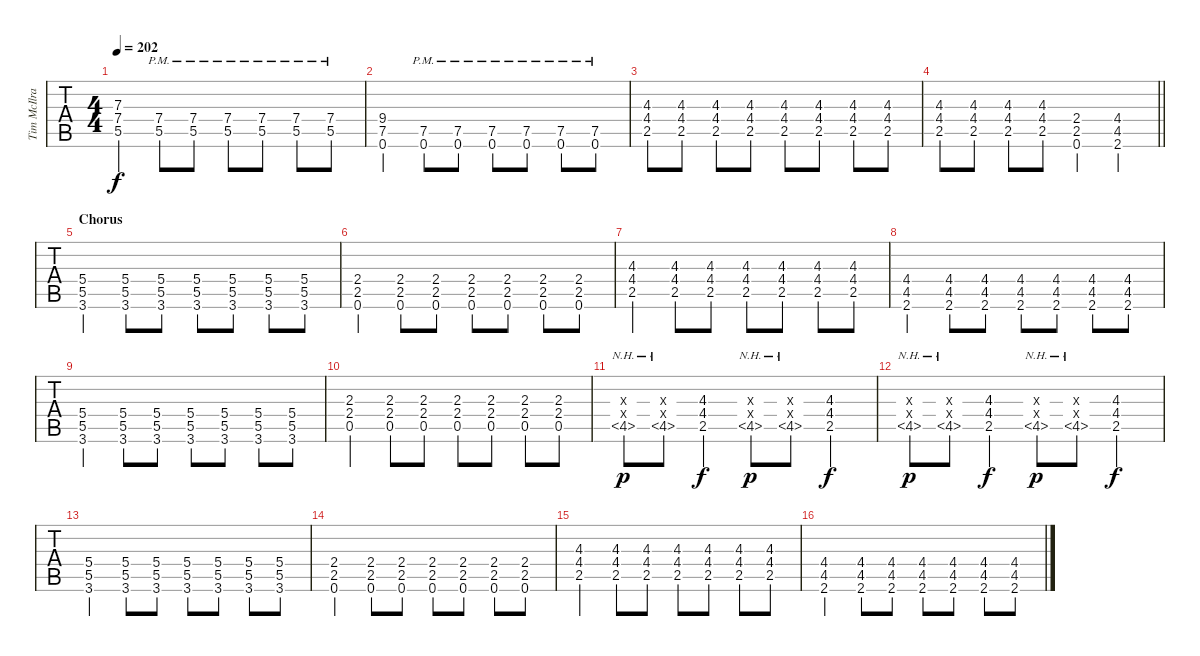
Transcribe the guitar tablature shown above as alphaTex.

\track ("Tim McIlrath - Guitar One" "Tim McIlra") {instrument distortionguitar}
\staff {tabs}
\tuning (E4 B3 G3 D3 A2 E2) {hide}
\ts (4 4)
\tempo 202
\clef g2
\ks c
(7.3 7.4 5.5).4{dy f} (7.4{pm} 5.5{pm}).8 (7.4{pm} 5.5{pm}).8 (7.4{pm} 5.5{pm}).8 (7.4{pm} 5.5{pm}).8 (7.4{pm} 5.5{pm}).8 (7.4{pm} 5.5{pm}).8 |
(9.4 7.5 0.6).4 (7.5{pm} 0.6{pm}).8 (7.5{pm} 0.6{pm}).8 (7.5{pm} 0.6{pm}).8 (7.5{pm} 0.6{pm}).8 (7.5{pm} 0.6{pm}).8 (7.5{pm} 0.6{pm}).8 |
(4.3 4.4 2.5).8 (4.3 4.4 2.5).8 (4.3 4.4 2.5).8 (4.3 4.4 2.5).8 (4.3 4.4 2.5).8 (4.3 4.4 2.5).8 (4.3 4.4 2.5).8 (4.3 4.4 2.5).8 |
\barLineRight lightlight
(4.3 4.4 2.5).8 (4.3 4.4 2.5).8 (4.3 4.4 2.5).8 (4.3 4.4 2.5).8 (2.4 2.5 0.6).4 (4.4 4.5 2.6).4 |
\section ("" "Chorus")
(5.4 5.5 3.6).4 (5.4 5.5 3.6).8 (5.4 5.5 3.6).8 (5.4 5.5 3.6).8 (5.4 5.5 3.6).8 (5.4 5.5 3.6).8 (5.4 5.5 3.6).8 |
(2.4 2.5 0.6).4 (2.4 2.5 0.6).8 (2.4 2.5 0.6).8 (2.4 2.5 0.6).8 (2.4 2.5 0.6).8 (2.4 2.5 0.6).8 (2.4 2.5 0.6).8 |
(4.3 4.4 2.5).4 (4.3 4.4 2.5).8 (4.3 4.4 2.5).8 (4.3 4.4 2.5).8 (4.3 4.4 2.5).8 (4.3 4.4 2.5).8 (4.3 4.4 2.5).8 |
(4.4 4.5 2.6).4 (4.4 4.5 2.6).8 (4.4 4.5 2.6).8 (4.4 4.5 2.6).8 (4.4 4.5 2.6).8 (4.4 4.5 2.6).8 (4.4 4.5 2.6).8 |
(5.4 5.5 3.6).4 (5.4 5.5 3.6).8 (5.4 5.5 3.6).8 (5.4 5.5 3.6).8 (5.4 5.5 3.6).8 (5.4 5.5 3.6).8 (5.4 5.5 3.6).8 |
(2.3 2.4 0.5).4 (2.3 2.4 0.5).8 (2.3 2.4 0.5).8 (2.3 2.4 0.5).8 (2.3 2.4 0.5).8 (2.3 2.4 0.5).8 (2.3 2.4 0.5).8 |
(4.3{x} 4.4{x} 4.5{nh}).8{dy p} (4.3{x} 4.4{x} 4.5{nh}).8 (4.3 4.4 2.5).4{dy f} (4.3{x} 4.4{x} 4.5{nh}).8{dy p} (4.3{x} 4.4{x} 4.5{nh}).8 (4.3 4.4 2.5).4{dy f} |
(4.3{x} 4.4{x} 4.5{nh}).8{dy p} (4.3{x} 4.4{x} 4.5{nh}).8 (4.3 4.4 2.5).4{dy f} (4.3{x} 4.4{x} 4.5{nh}).8{dy p} (4.3{x} 4.4{x} 4.5{nh}).8 (4.3 4.4 2.5).4{dy f} |
(5.4 5.5 3.6).4 (5.4 5.5 3.6).8 (5.4 5.5 3.6).8 (5.4 5.5 3.6).8 (5.4 5.5 3.6).8 (5.4 5.5 3.6).8 (5.4 5.5 3.6).8 |
(2.4 2.5 0.6).4 (2.4 2.5 0.6).8 (2.4 2.5 0.6).8 (2.4 2.5 0.6).8 (2.4 2.5 0.6).8 (2.4 2.5 0.6).8 (2.4 2.5 0.6).8 |
(4.3 4.4 2.5).4 (4.3 4.4 2.5).8 (4.3 4.4 2.5).8 (4.3 4.4 2.5).8 (4.3 4.4 2.5).8 (4.3 4.4 2.5).8 (4.3 4.4 2.5).8 |
(4.4 4.5 2.6).4 (4.4 4.5 2.6).8 (4.4 4.5 2.6).8 (4.4 4.5 2.6).8 (4.4 4.5 2.6).8 (4.4 4.5 2.6).8 (4.4 4.5 2.6).8
